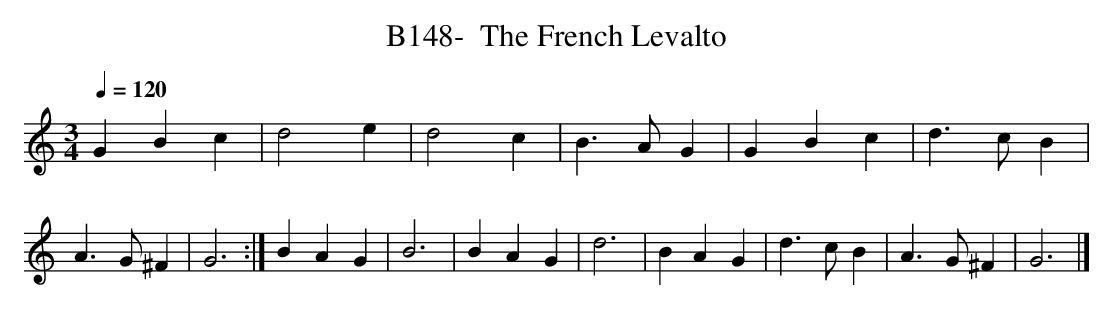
X:1
T:B148-  The French Levalto
Q:1/4=120
L:1/4
M:3/4
K:Gmixolydian
GBc|d2e|d2c|B3/2A/2G|\
GBc|d3/2c/2B|A3/2G/2^F|G3:|\
BAG|B3|BAG|d3|BAG|d3/2c/2B|A3/2G/2^F|G3|]
